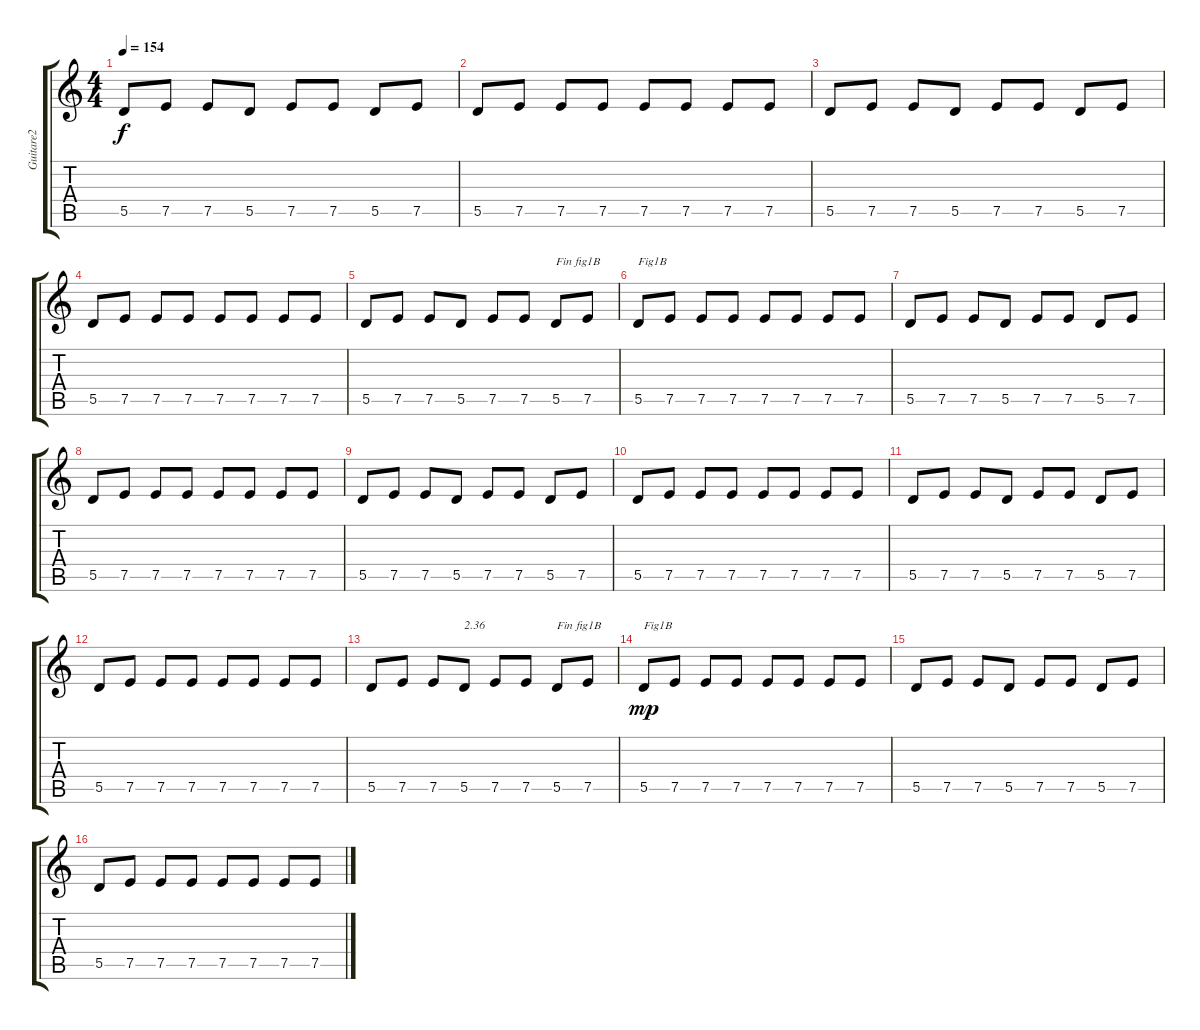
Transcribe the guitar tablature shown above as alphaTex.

\track ("Guitare2" "Guitare2") {instrument distortionguitar}
\staff {score tabs}
\tuning (E4 B3 G3 D3 A2 E2) {hide}
\ts (4 4)
\tempo 154
\clef g2
\ks c
5.5.8{dy f} 7.5.8 7.5.8 5.5.8 7.5.8 7.5.8 5.5.8 7.5.8 |
5.5.8 7.5.8 7.5.8 7.5.8 7.5.8 7.5.8 7.5.8 7.5.8 |
5.5.8 7.5.8 7.5.8 5.5.8 7.5.8 7.5.8 5.5.8 7.5.8 |
5.5.8 7.5.8 7.5.8 7.5.8 7.5.8 7.5.8 7.5.8 7.5.8 |
5.5.8 7.5.8 7.5.8 5.5.8 7.5.8 7.5.8 5.5.8{txt "Fin fig1B"} 7.5.8 |
5.5.8{txt "Fig1B"} 7.5.8 7.5.8 7.5.8 7.5.8 7.5.8 7.5.8 7.5.8 |
5.5.8 7.5.8 7.5.8 5.5.8 7.5.8 7.5.8 5.5.8 7.5.8 |
5.5.8 7.5.8 7.5.8 7.5.8 7.5.8 7.5.8 7.5.8 7.5.8 |
5.5.8 7.5.8 7.5.8 5.5.8 7.5.8 7.5.8 5.5.8 7.5.8 |
5.5.8 7.5.8 7.5.8 7.5.8 7.5.8 7.5.8 7.5.8 7.5.8 |
5.5.8 7.5.8 7.5.8 5.5.8 7.5.8 7.5.8 5.5.8 7.5.8 |
5.5.8 7.5.8 7.5.8 7.5.8 7.5.8 7.5.8 7.5.8 7.5.8 |
5.5.8 7.5.8 7.5.8 5.5.8{txt "2.36"} 7.5.8 7.5.8 5.5.8{txt "Fin fig1B"} 7.5.8 |
5.5.8{txt "Fig1B" dy mp} 7.5.8 7.5.8 7.5.8 7.5.8 7.5.8 7.5.8 7.5.8 |
5.5.8 7.5.8 7.5.8 5.5.8 7.5.8 7.5.8 5.5.8 7.5.8 |
5.5.8 7.5.8 7.5.8 7.5.8 7.5.8 7.5.8 7.5.8 7.5.8
